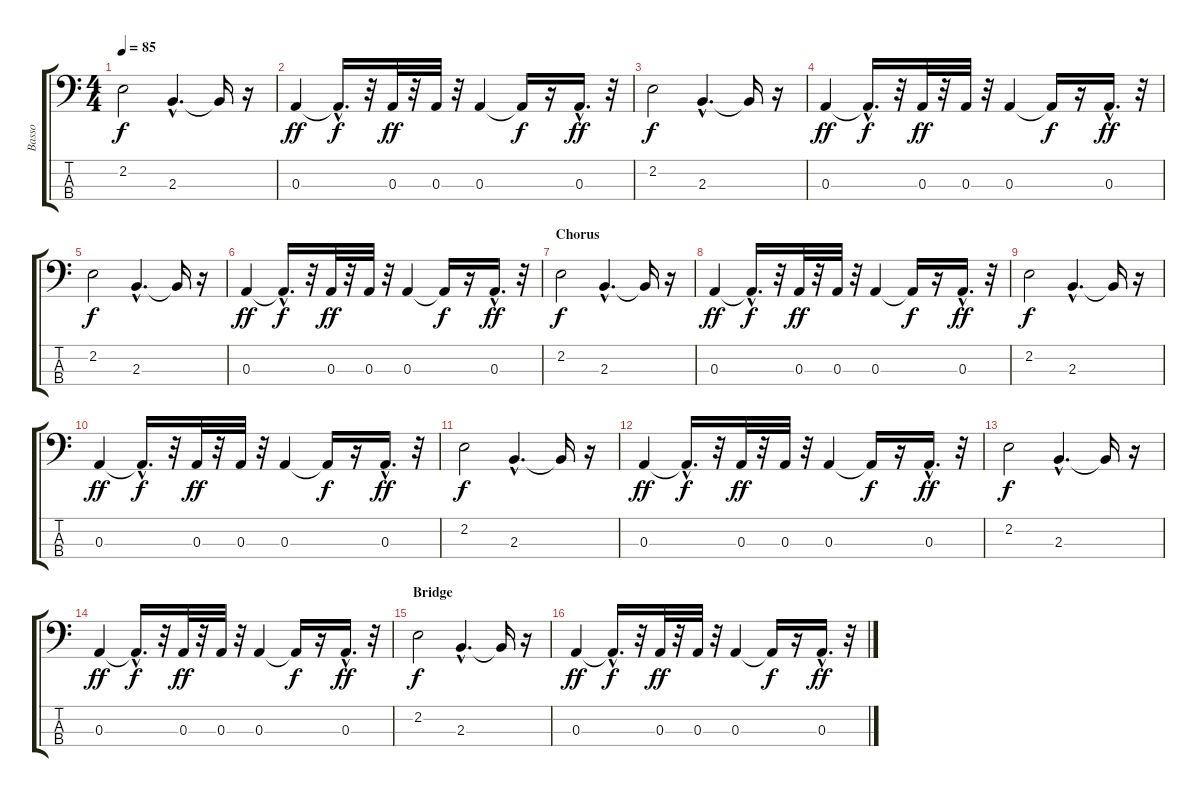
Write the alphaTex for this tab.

\track ("Basso " "Basso ") {instrument fretlessbass}
\staff {score tabs}
\tuning (G2 D2 A1 E1) {hide}
\ts (4 4)
\tempo 85
\clef f4
\ks c
2.2.2{dy f} 2.3{hac}.4{d} 2.3{t}.16 r.16 |
0.3.4{dy ff} 0.3{hac t}.16{d dy f} r.32 0.3.32{dy ff} r.32 0.3.32 r.32 0.3.4 0.3{t}.16{dy f} r.16 0.3{hac}.16{d dy ff} r.32 |
2.2.2{dy f} 2.3{hac}.4{d} 2.3{t}.16 r.16 |
0.3.4{dy ff} 0.3{hac t}.16{d dy f} r.32 0.3.32{dy ff} r.32 0.3.32 r.32 0.3.4 0.3{t}.16{dy f} r.16 0.3{hac}.16{d dy ff} r.32 |
2.2.2{dy f} 2.3{hac}.4{d} 2.3{t}.16 r.16 |
0.3.4{dy ff} 0.3{hac t}.16{d dy f} r.32 0.3.32{dy ff} r.32 0.3.32 r.32 0.3.4 0.3{t}.16{dy f} r.16 0.3{hac}.16{d dy ff} r.32 |
\section ("" "Chorus")
2.2.2{dy f} 2.3{hac}.4{d} 2.3{t}.16 r.16 |
0.3.4{dy ff} 0.3{hac t}.16{d dy f} r.32 0.3.32{dy ff} r.32 0.3.32 r.32 0.3.4 0.3{t}.16{dy f} r.16 0.3{hac}.16{d dy ff} r.32 |
2.2.2{dy f} 2.3{hac}.4{d} 2.3{t}.16 r.16 |
0.3.4{dy ff} 0.3{hac t}.16{d dy f} r.32 0.3.32{dy ff} r.32 0.3.32 r.32 0.3.4 0.3{t}.16{dy f} r.16 0.3{hac}.16{d dy ff} r.32 |
2.2.2{dy f} 2.3{hac}.4{d} 2.3{t}.16 r.16 |
0.3.4{dy ff} 0.3{hac t}.16{d dy f} r.32 0.3.32{dy ff} r.32 0.3.32 r.32 0.3.4 0.3{t}.16{dy f} r.16 0.3{hac}.16{d dy ff} r.32 |
2.2.2{dy f} 2.3{hac}.4{d} 2.3{t}.16 r.16 |
0.3.4{dy ff} 0.3{hac t}.16{d dy f} r.32 0.3.32{dy ff} r.32 0.3.32 r.32 0.3.4 0.3{t}.16{dy f} r.16 0.3{hac}.16{d dy ff} r.32 |
\section ("" "Bridge")
2.2.2{dy f} 2.3{hac}.4{d} 2.3{t}.16 r.16 |
0.3.4{dy ff} 0.3{hac t}.16{d dy f} r.32 0.3.32{dy ff} r.32 0.3.32 r.32 0.3.4 0.3{t}.16{dy f} r.16 0.3{hac}.16{d dy ff} r.32
